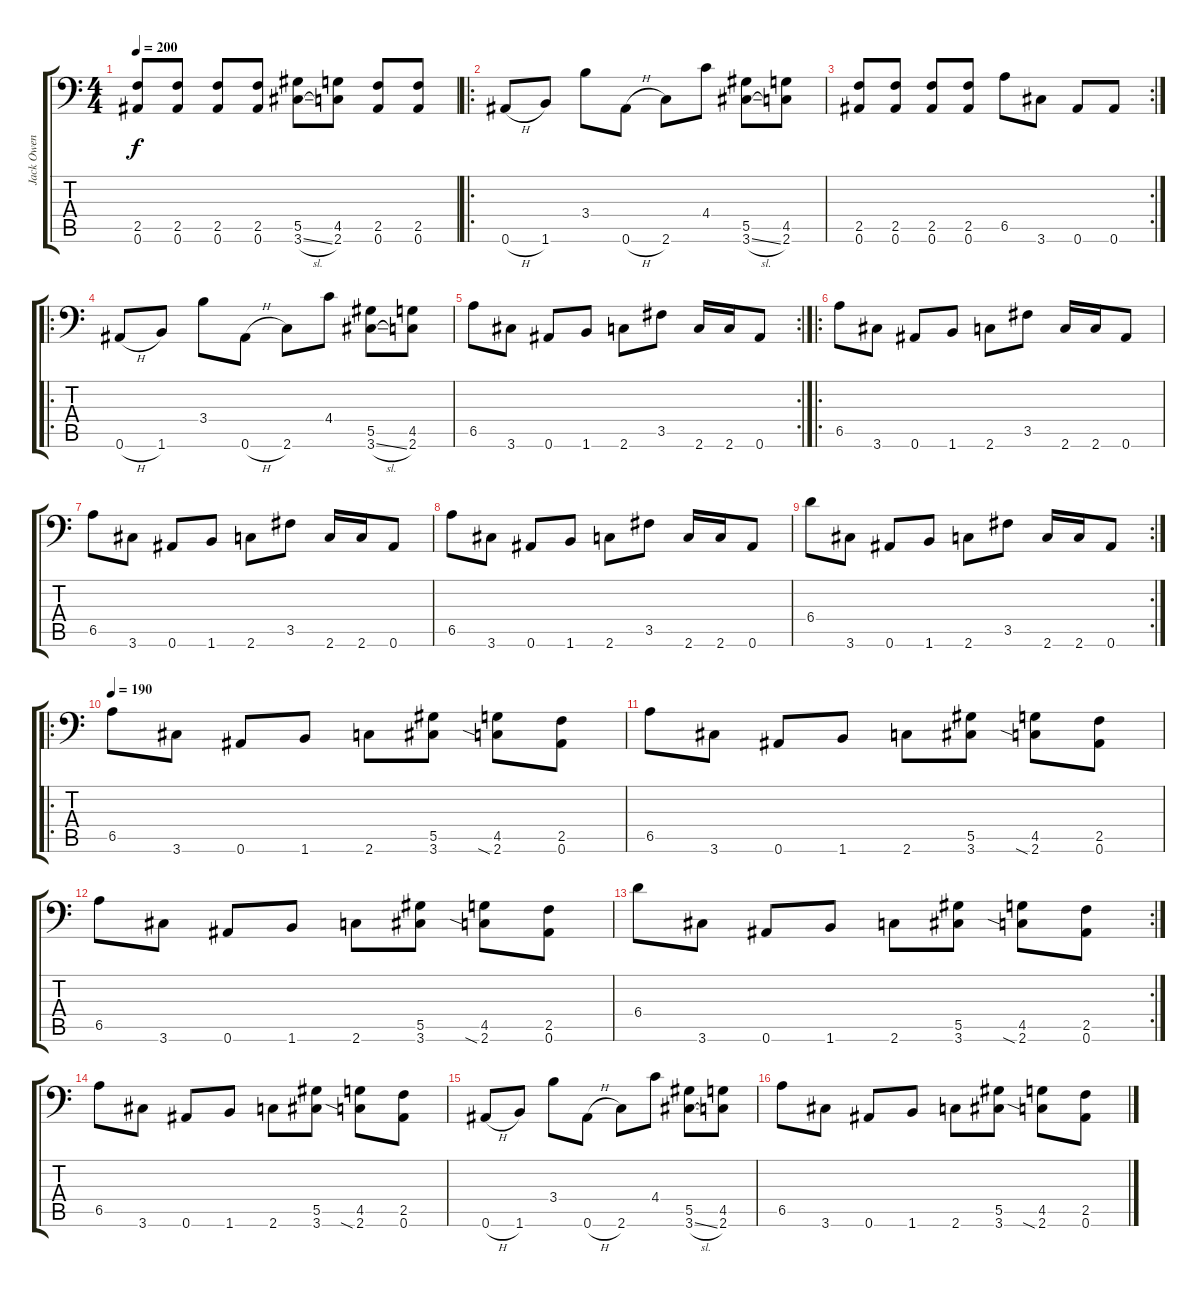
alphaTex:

\track ("Jack Owen" "Jack Owen") {instrument distortionguitar}
\staff {score tabs}
\tuning (Bb3 F3 Db3 Ab2 Eb2 Bb1) {hide}
\ts (4 4)
\tempo 200
\clef f4
\ks c
(2.5 0.6).8{dy f} (2.5 0.6).8 (2.5 0.6).8 (2.5 0.6).8 (5.5 3.6{sl}).8 (4.5 2.6).8 (2.5 0.6).8 (2.5 0.6).8 |
\ro
0.6{h}.8 1.6.8 3.4.8 0.6{h}.8 2.6.8 4.4.8 (5.5 3.6{sl}).8 (4.5 2.6).8 |
\rc 2
(2.5 0.6).8 (2.5 0.6).8 (2.5 0.6).8 (2.5 0.6).8 6.5.8 3.6.8 0.6.8 0.6.8 |
\ro
0.6{h}.8 1.6.8 3.4.8 0.6{h}.8 2.6.8 4.4.8 (5.5 3.6{sl}).8 (4.5 2.6).8 |
\rc 2
6.5.8 3.6.8 0.6.8 1.6.8 2.6.8 3.5.8 2.6.16 2.6.16 0.6.8 |
\ro
6.5.8 3.6.8 0.6.8 1.6.8 2.6.8 3.5.8 2.6.16 2.6.16 0.6.8 |
6.5.8 3.6.8 0.6.8 1.6.8 2.6.8 3.5.8 2.6.16 2.6.16 0.6.8 |
6.5.8 3.6.8 0.6.8 1.6.8 2.6.8 3.5.8 2.6.16 2.6.16 0.6.8 |
\rc 2
6.4.8 3.6.8 0.6.8 1.6.8 2.6.8 3.5.8 2.6.16 2.6.16 0.6.8 |
\ro
\tempo 190
6.5.8 3.6.8 0.6.8 1.6.8 2.6.8 (5.5 3.6).8 (4.5 2.6{sia}).8 (2.5 0.6).8 |
6.5.8 3.6.8 0.6.8 1.6.8 2.6.8 (5.5 3.6).8 (4.5 2.6{sia}).8 (2.5 0.6).8 |
6.5.8 3.6.8 0.6.8 1.6.8 2.6.8 (5.5 3.6).8 (4.5 2.6{sia}).8 (2.5 0.6).8 |
\rc 2
6.4.8 3.6.8 0.6.8 1.6.8 2.6.8 (5.5 3.6).8 (4.5 2.6{sia}).8 (2.5 0.6).8 |
6.5.8 3.6.8 0.6.8 1.6.8 2.6.8 (5.5 3.6).8 (4.5 2.6{sia}).8 (2.5 0.6).8 |
0.6{h}.8 1.6.8 3.4.8 0.6{h}.8 2.6.8 4.4.8 (5.5 3.6{sl}).8 (4.5 2.6).8 |
6.5.8 3.6.8 0.6.8 1.6.8 2.6.8 (5.5 3.6).8 (4.5 2.6{sia}).8 (2.5 0.6).8
